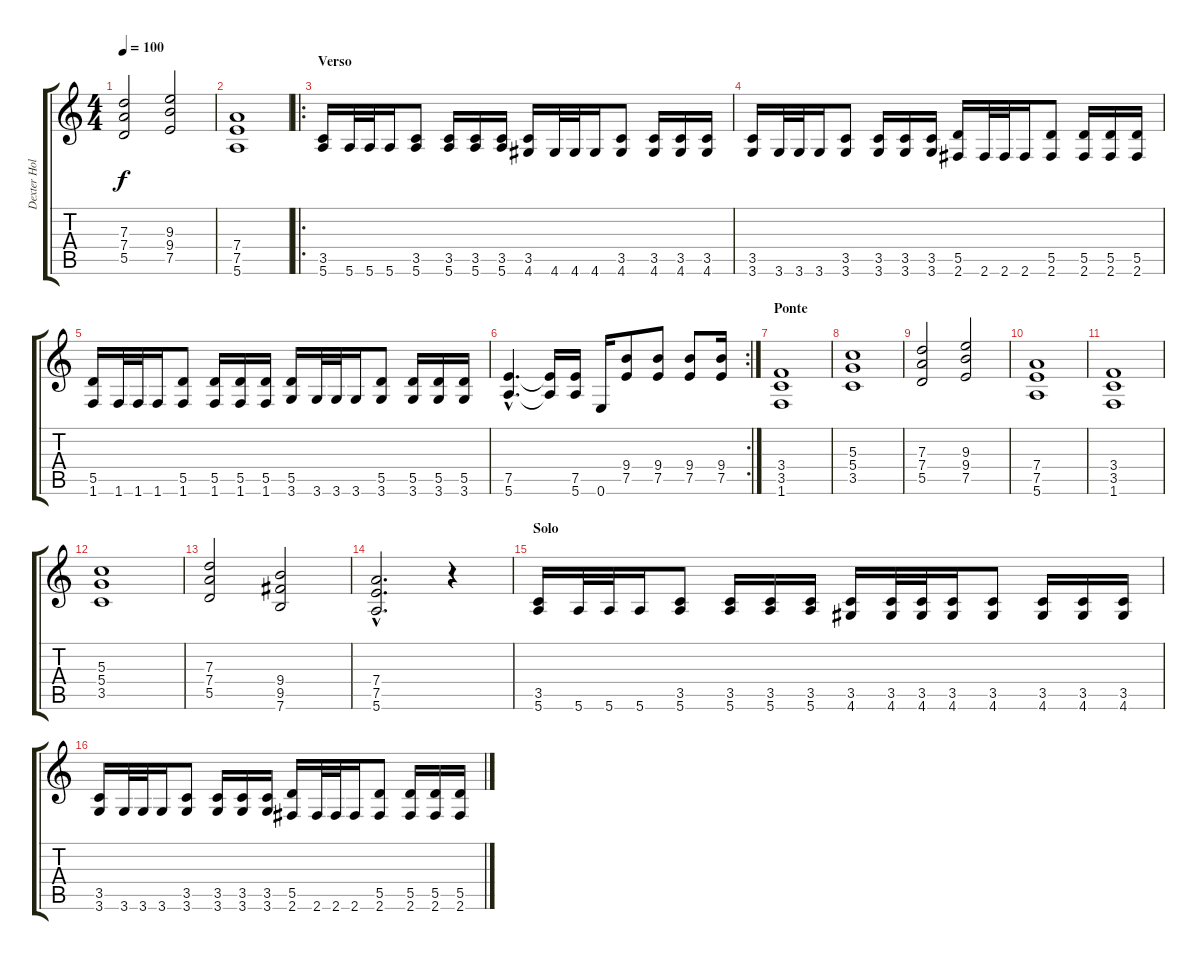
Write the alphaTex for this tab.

\track ("Dexter Holland" "Dexter Hol") {instrument distortionguitar}
\staff {score tabs}
\tuning (E4 B3 G3 D3 A2 E2) {hide}
\ts (4 4)
\tempo 100
\clef g2
\ks c
(7.3 7.4 5.5).2{dy f} (9.3 9.4 7.5).2 |
(7.4 7.5 5.6).1 |
\ro
\section ("" "Verso")
(3.5 5.6).16 5.6.32 5.6.32 5.6.16 (3.5 5.6).8 (3.5 5.6).16 (3.5 5.6).16 (3.5 5.6).16 (3.5 4.6).16 4.6.32 4.6.32 4.6.16 (3.5 4.6).8 (3.5 4.6).16 (3.5 4.6).16 (3.5 4.6).16 |
(3.5 3.6).16 3.6.32 3.6.32 3.6.16 (3.5 3.6).8 (3.5 3.6).16 (3.5 3.6).16 (3.5 3.6).16 (5.5 2.6).16 2.6.32 2.6.32 2.6.16 (5.5 2.6).8 (5.5 2.6).16 (5.5 2.6).16 (5.5 2.6).16 |
(5.5 1.6).16 1.6.32 1.6.32 1.6.16 (5.5 1.6).8 (5.5 1.6).16 (5.5 1.6).16 (5.5 1.6).16 (5.5 3.6).16 3.6.32 3.6.32 3.6.16 (5.5 3.6).8 (5.5 3.6).16 (5.5 3.6).16 (5.5 3.6).16 |
\rc 2
(7.5{hac} 5.6{hac}).4{d} (7.5{t} 5.6{t}).16 (7.5 5.6).16 0.6.16 (9.4 7.5).8 (9.4 7.5).8 (9.4 7.5).8 (9.4 7.5).16 |
\section ("" "Ponte")
(3.4 3.5 1.6).1 |
(5.3 5.4 3.5).1 |
(7.3 7.4 5.5).2 (9.3 9.4 7.5).2 |
(7.4 7.5 5.6).1 |
(3.4 3.5 1.6).1 |
(5.3 5.4 3.5).1 |
(7.3 7.4 5.5).2 (9.4 9.5 7.6).2 |
(7.4{hac} 7.5{hac} 5.6{hac}).2{d} r.4 |
\section ("" "Solo")
(3.5 5.6).16 5.6.32 5.6.32 5.6.16 (3.5 5.6).8 (3.5 5.6).16 (3.5 5.6).16 (3.5 5.6).16 (3.5 4.6).16 (3.5 4.6).32 (3.5 4.6).32 (3.5 4.6).16 (3.5 4.6).8 (3.5 4.6).16 (3.5 4.6).16 (3.5 4.6).16 |
(3.5 3.6).16 3.6.32 3.6.32 3.6.16 (3.5 3.6).8 (3.5 3.6).16 (3.5 3.6).16 (3.5 3.6).16 (5.5 2.6).16 2.6.32 2.6.32 2.6.16 (5.5 2.6).8 (5.5 2.6).16 (5.5 2.6).16 (5.5 2.6).16
